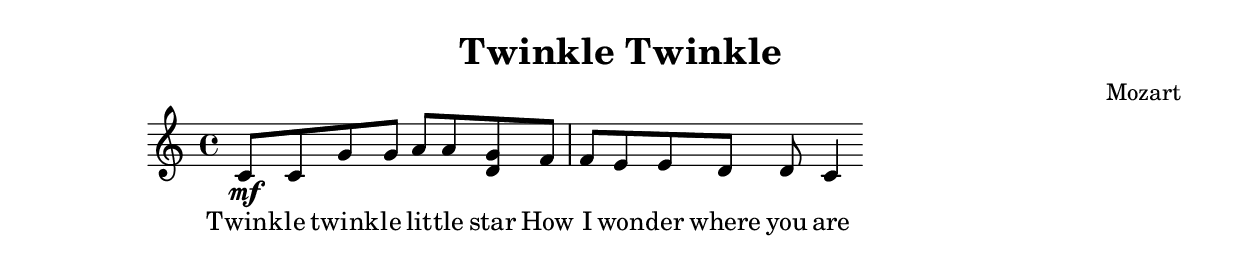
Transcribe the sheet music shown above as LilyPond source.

\header {
  title = "Twinkle Twinkle"
  composer = "Mozart"
}

\relative c' {
  c8\mf c g' g
  a a <g d>
  f8 f e e
  d d c4
}

\addlyrics {
  Twink -- le twink -- le lit -- tle star
  How I won -- der where you are
}
